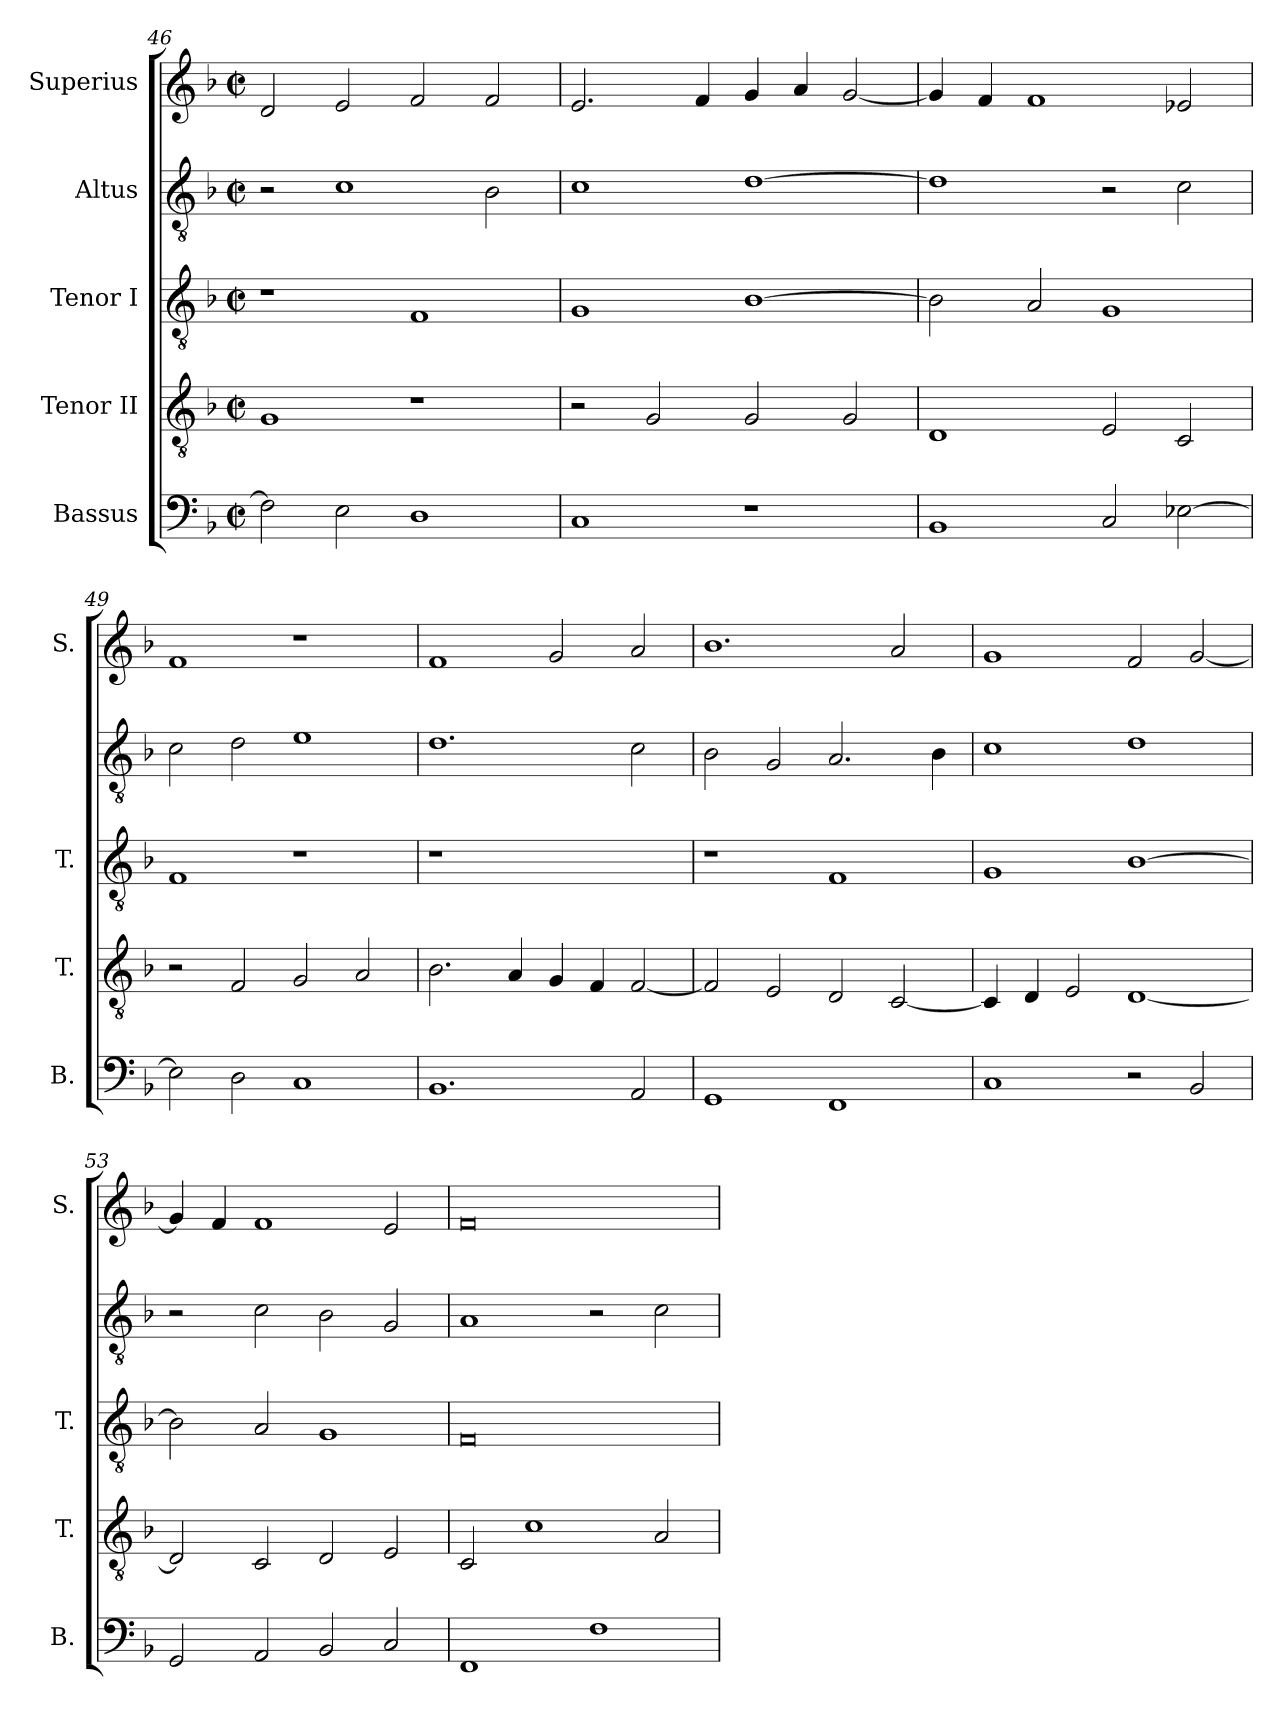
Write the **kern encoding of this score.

**kern	**kern	**kern	**kern	**kern
*part5	*part4	*part3	*part2	*part1
*staff5	*staff4	*staff3	*staff2	*staff1
*I"Bassus	*I"Tenor II	*I"Tenor I	*I"Altus	*I"Superius
*I'B.	*I'T.	*I'T.	*	*I'S.
*clefF4	*clefGv2	*clefGv2	*clefGv2	*clefG2
*	*ITrd7c12	*ITrd7c12	*ITrd7c12	*
*k[b-]	*k[b-]	*k[b-]	*k[b-]	*k[b-]
*F:	*F:	*F:	*F:	*F:
*M2/2	*M2/2	*M2/2	*M2/2	*M2/2
*met(c|)	*met(c|)	*met(c|)	*met(c|)	*met(c|)
=46	=46	=46	=46	=46
2Fi\]	1GGi	1r	2r	2di/
2Ei\	.	.	1Ci	2ei/
1Di	1r	1FFi	.	2fi/
.	.	.	2BB-i\	2fi/
!!LO:PB:g=z
=47	=47	=47	=47	=47
1Ci	2r	1GGi	1Ci	2.ei/
.	2GGi/	.	.	.
.	.	.	.	4fi/
1r	2GGi/	[>1BB-i	[>1Di	4gi/
.	.	.	.	4ai/
.	2GGi/	.	.	[<2gi/
=48	=48	=48	=48	=48
1BB-i	1DDi	2BB-i\]	1Di]	4gi/]
.	.	.	.	4fi/
.	.	2AAi/	.	1fi
2Ci/	2EEi/	1GGi	2r	.
[>2E-Xi\	2CCi/	.	2Ci\	2e-Xi/
=49	=49	=49	=49	=49
2E-i\]	2r	1FFi	2Ci\	1fi
2Di\	2FFi/	.	2Di\	.
1Ci	2GGi/	1r	1Ei	1r
.	2AAi/	.	.	.
=50	=50	=50	=50	=50
!	!	!LO:N:vis=1	!	!
1.BB-i	2.BB-i\	1r	1.Di	1fi
.	4AAi/	.	.	.
.	4GGi/	1ryy	.	2gi/
.	4FFi/	.	.	.
2AAi/	[<2FFi/	.	2Ci\	2ai/
=51	=51	=51	=51	=51
1GGi	2FFi/]	1r	2BB-i\	1.b-i
.	2EEi/	.	2GGi/	.
1FFi	2DDi/	1FFi	2.AAi/	.
.	[<2CCi/	.	.	2ai/
.	.	.	4BB-i\	.
!!LO:LB:g=z
=52	=52	=52	=52	=52
1Ci	4CCi/]	1GGi	1Ci	1gi
.	4DDi/	.	.	.
.	2EEi/	.	.	.
2r	[<1DDi	[>1BB-i	1Di	2fi/
2BB-i/	.	.	.	[<2gi/
=53	=53	=53	=53	=53
2GGi/	2DDi/]	2BB-i\]	2r	4gi/]
.	.	.	.	4fi/
2AAi/	2CCi/	2AAi/	2Ci\	1fi
2BB-i/	2DDi/	1GGi	2BB-i\	.
2Ci/	2EEi/	.	2GGi/	2ei/
=54	=54	=54	=54	=54
1FFi	2CCi/	0FFi	1AAi	0fi
.	1Ci	.	.	.
1Fi	.	.	2r	.
.	2AAi/	.	2Ci\	.
=	=	=	=	=
*-	*-	*-	*-	*-
